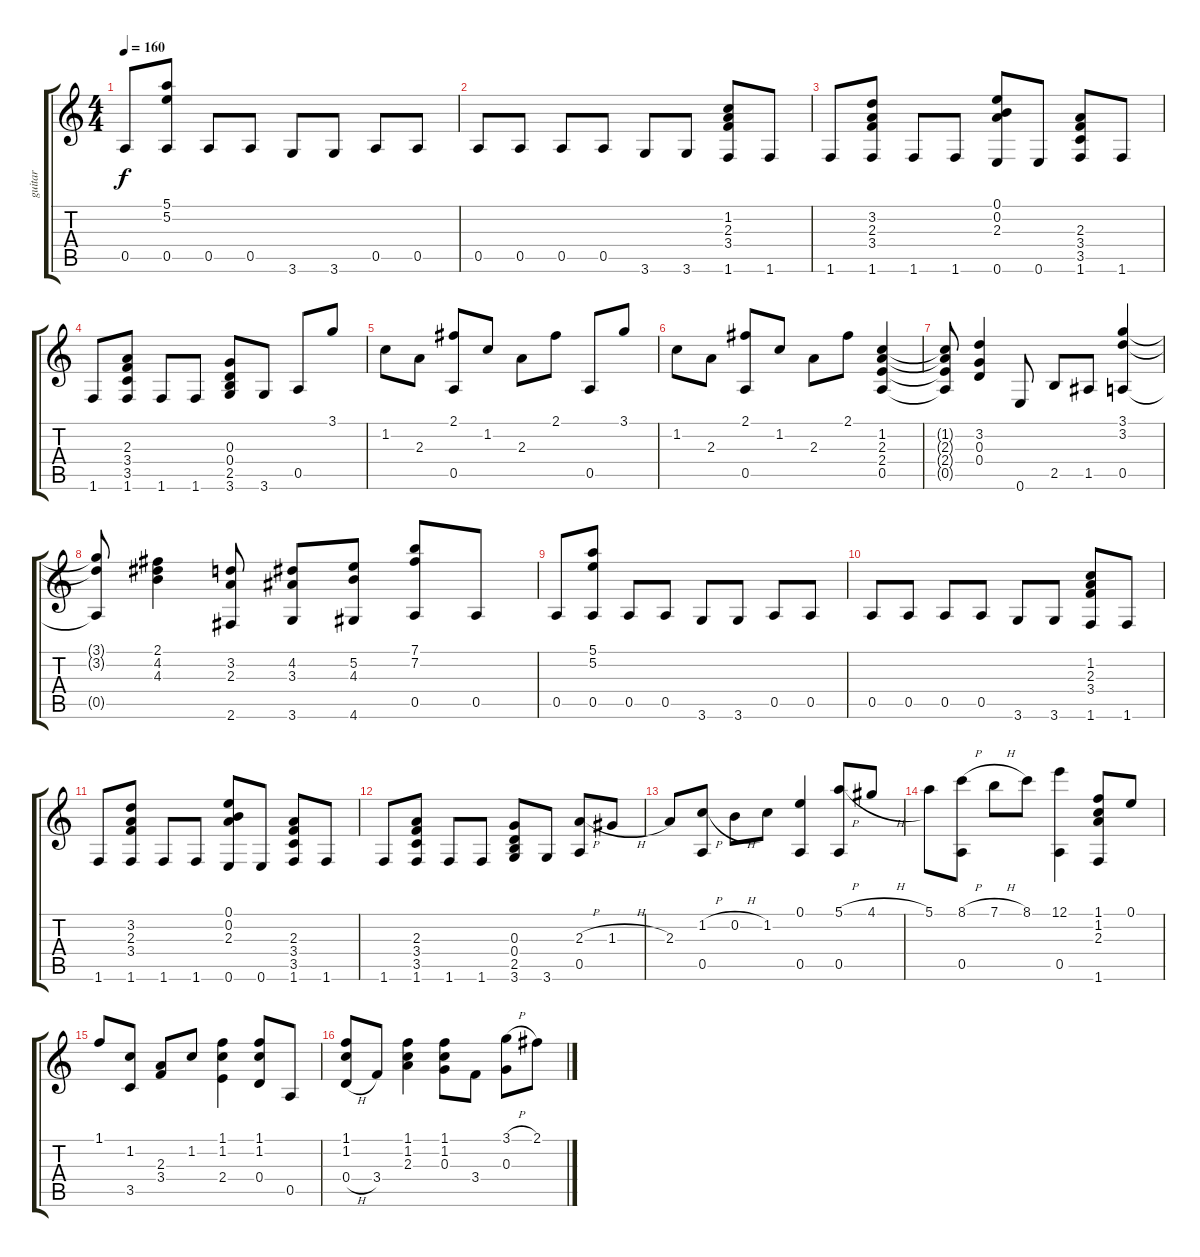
\track ("guitar" "guitar") {instrument acousticguitarsteel}
\staff {score tabs}
\tuning (E4 B3 G3 D3 A2 E2) {hide}
\ts (4 4)
\tempo 160
\clef g2
\ks c
0.5.8{dy f} (5.1 5.2 0.5).8 0.5.8 0.5.8 3.6.8 3.6.8 0.5.8 0.5.8 |
0.5.8 0.5.8 0.5.8 0.5.8 3.6.8 3.6.8 (1.2 2.3 3.4 1.6).8 1.6.8 |
1.6.8 (3.2 2.3 3.4 1.6).8 1.6.8 1.6.8 (0.1 0.2 2.3 0.6).8 0.6.8 (2.3 3.4 3.5 1.6).8 1.6.8 |
1.6.8 (2.3 3.4 3.5 1.6).8 1.6.8 1.6.8 (0.3 0.4 2.5 3.6).8 3.6.8 0.5.8 3.1.8 |
1.2.8 2.3.8 (2.1 0.5).8 1.2.8 2.3.8 2.1.8 0.5.8 3.1.8 |
1.2.8 2.3.8 (2.1 0.5).8 1.2.8 2.3.8 2.1.8 (1.2 2.3 2.4 0.5).4 |
(1.2{t} 2.3{t} 2.4{t} 0.5{t}).8 (3.2 0.3 0.4).4 0.6.8 2.5.8 1.5.8 (3.1 3.2 0.5).4 |
(3.1{t} 3.2{t} 0.5{t}).8 (2.1 4.2 4.3).4 (3.2 2.3 2.6).8 (4.2 3.3 3.6).8 (5.2 4.3 4.6).8 (7.1 7.2 0.5).8 0.5.8 |
0.5.8 (5.1 5.2 0.5).8 0.5.8 0.5.8 3.6.8 3.6.8 0.5.8 0.5.8 |
0.5.8 0.5.8 0.5.8 0.5.8 3.6.8 3.6.8 (1.2 2.3 3.4 1.6).8 1.6.8 |
1.6.8 (3.2 2.3 3.4 1.6).8 1.6.8 1.6.8 (0.1 0.2 2.3 0.6).8 0.6.8 (2.3 3.4 3.5 1.6).8 1.6.8 |
1.6.8 (2.3 3.4 3.5 1.6).8 1.6.8 1.6.8 (0.3 0.4 2.5 3.6).8 3.6.8 (2.3{h} 0.5).8 1.3{h}.8 |
2.3.8 (1.2{h} 0.5).8 0.2{h}.8 1.2.8 (0.1 0.5).4 (5.1{h} 0.5).8 4.1{h}.8 |
5.1.8 (8.1{h} 0.5).8 7.1{h}.8 8.1.8 (12.1 0.5).4 (1.1 1.2 2.3 1.6).8 0.1.8 |
1.1.8 (1.2 3.5).8 (2.3 3.4).8 1.2.8 (1.1 1.2 2.4).4 (1.1 1.2 0.4).8 0.5.8 |
(1.1 1.2 0.4{h}).8 3.4.8 (1.1 1.2 2.3).4 (1.1 1.2 0.3).8 3.4.8 (3.1{h} 0.3).8 2.1{h}.8
